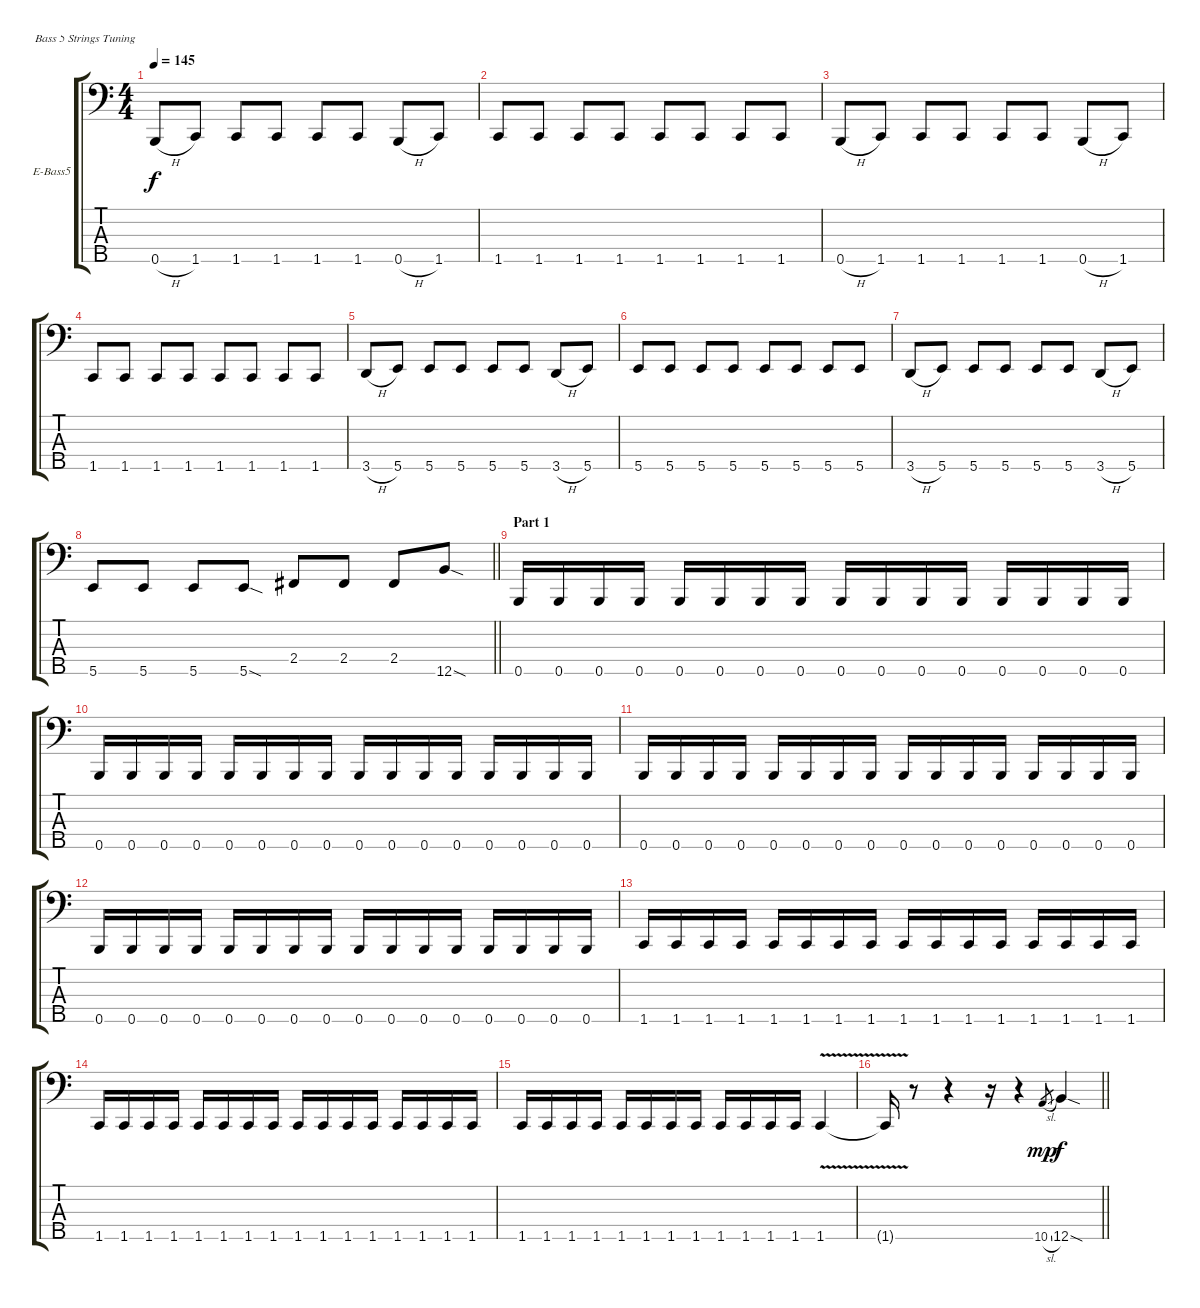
\bracketExtendMode groupsimilarinstruments
\firstSystemTrackNameOrientation horizontal
\otherSystemsTrackNameOrientation horizontal
\track ("Bass" "E-Bass5") {instrument electricbasspick}
\staff {score tabs}
\tuning (G2 D2 A1 E1 B0)
\ts (4 4)
\tempo 145
\clef f4
\ks c
0.5{h}.8{dy f} 1.5.8 1.5.8 1.5.8 1.5.8 1.5.8 0.5{h}.8 1.5.8 |
1.5.8 1.5.8 1.5.8 1.5.8 1.5.8 1.5.8 1.5.8 1.5.8 |
0.5{h}.8 1.5.8 1.5.8 1.5.8 1.5.8 1.5.8 0.5{h}.8 1.5.8 |
1.5.8 1.5.8 1.5.8 1.5.8 1.5.8 1.5.8 1.5.8 1.5.8 |
3.5{h}.8 5.5.8 5.5.8 5.5.8 5.5.8 5.5.8 3.5{h}.8 5.5.8 |
5.5.8 5.5.8 5.5.8 5.5.8 5.5.8 5.5.8 5.5.8 5.5.8 |
3.5{h}.8 5.5.8 5.5.8 5.5.8 5.5.8 5.5.8 3.5{h}.8 5.5.8 |
\barLineRight lightlight
5.5.8 5.5.8 5.5.8 5.5{sod}.8 2.4.8 2.4.8 2.4.8 12.5{sod}.8 |
\section ("" "Part 1")
0.5.16 0.5.16 0.5.16 0.5.16 0.5.16 0.5.16 0.5.16 0.5.16 0.5.16 0.5.16 0.5.16 0.5.16 0.5.16 0.5.16 0.5.16 0.5.16 |
0.5.16 0.5.16 0.5.16 0.5.16 0.5.16 0.5.16 0.5.16 0.5.16 0.5.16 0.5.16 0.5.16 0.5.16 0.5.16 0.5.16 0.5.16 0.5.16 |
0.5.16 0.5.16 0.5.16 0.5.16 0.5.16 0.5.16 0.5.16 0.5.16 0.5.16 0.5.16 0.5.16 0.5.16 0.5.16 0.5.16 0.5.16 0.5.16 |
0.5.16 0.5.16 0.5.16 0.5.16 0.5.16 0.5.16 0.5.16 0.5.16 0.5.16 0.5.16 0.5.16 0.5.16 0.5.16 0.5.16 0.5.16 0.5.16 |
1.5.16 1.5.16 1.5.16 1.5.16 1.5.16 1.5.16 1.5.16 1.5.16 1.5.16 1.5.16 1.5.16 1.5.16 1.5.16 1.5.16 1.5.16 1.5.16 |
1.5.16 1.5.16 1.5.16 1.5.16 1.5.16 1.5.16 1.5.16 1.5.16 1.5.16 1.5.16 1.5.16 1.5.16 1.5.16 1.5.16 1.5.16 1.5.16 |
1.5.16 1.5.16 1.5.16 1.5.16 1.5.16 1.5.16 1.5.16 1.5.16 1.5.16 1.5.16 1.5.16 1.5.16 1.5{v}.4 |
\barLineRight lightlight
1.5{v t}.16 r.8 r.4 r.16 r.4 10.5{sl}.8{gr dy mp} 12.5{sod}.4{dy f}
